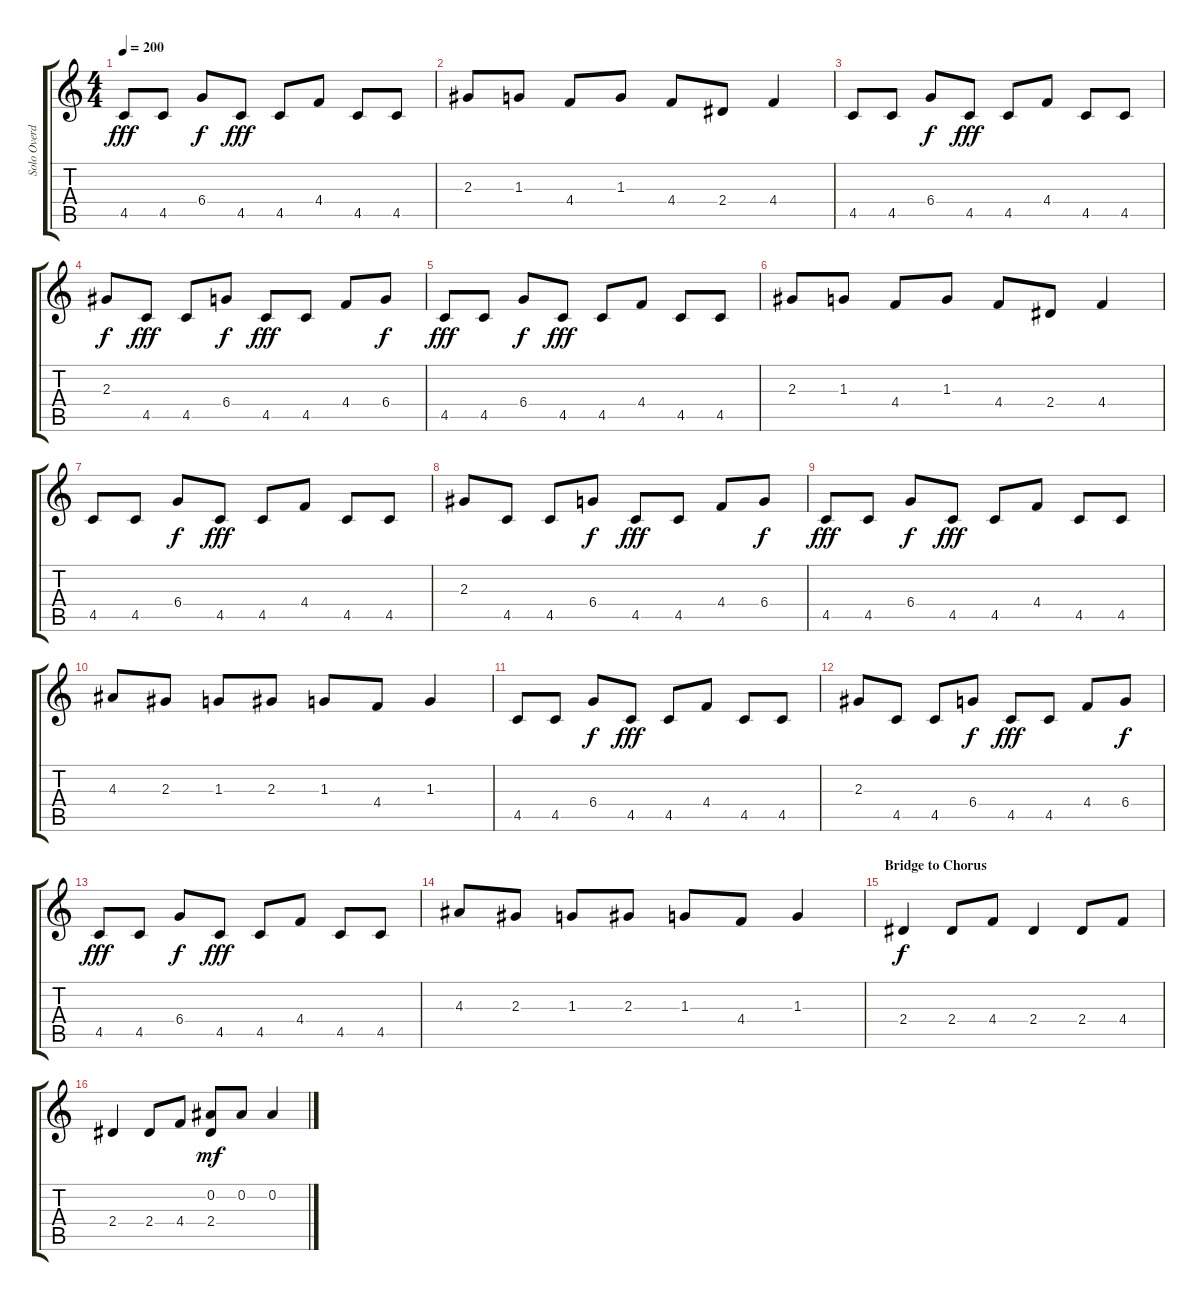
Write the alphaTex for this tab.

\track ("Solo Overdub" "Solo Overd") {instrument distortionguitar}
\staff {score tabs}
\tuning (Eb4 Bb3 Gb3 Db3 Ab2 Eb2) {hide}
\ts (4 4)
\tempo 200
\clef g2
\ks c
4.5.8{dy fff} 4.5.8 6.4.8{dy f} 4.5.8{dy fff} 4.5.8 4.4.8 4.5.8 4.5.8 |
2.3.8 1.3.8 4.4.8 1.3.8 4.4.8 2.4.8 4.4.4 |
4.5.8 4.5.8 6.4.8{dy f} 4.5.8{dy fff} 4.5.8 4.4.8 4.5.8 4.5.8 |
2.3.8{dy f} 4.5.8{dy fff} 4.5.8 6.4.8{dy f} 4.5.8{dy fff} 4.5.8 4.4.8 6.4.8{dy f} |
4.5.8{dy fff} 4.5.8 6.4.8{dy f} 4.5.8{dy fff} 4.5.8 4.4.8 4.5.8 4.5.8 |
2.3.8 1.3.8 4.4.8 1.3.8 4.4.8 2.4.8 4.4.4 |
4.5.8 4.5.8 6.4.8{dy f} 4.5.8{dy fff} 4.5.8 4.4.8 4.5.8 4.5.8 |
2.3.8 4.5.8 4.5.8 6.4.8{dy f} 4.5.8{dy fff} 4.5.8 4.4.8 6.4.8{dy f} |
4.5.8{dy fff} 4.5.8 6.4.8{dy f} 4.5.8{dy fff} 4.5.8 4.4.8 4.5.8 4.5.8 |
4.3.8 2.3.8 1.3.8 2.3.8 1.3.8 4.4.8 1.3.4 |
4.5.8 4.5.8 6.4.8{dy f} 4.5.8{dy fff} 4.5.8 4.4.8 4.5.8 4.5.8 |
2.3.8 4.5.8 4.5.8 6.4.8{dy f} 4.5.8{dy fff} 4.5.8 4.4.8 6.4.8{dy f} |
4.5.8{dy fff} 4.5.8 6.4.8{dy f} 4.5.8{dy fff} 4.5.8 4.4.8 4.5.8 4.5.8 |
4.3.8 2.3.8 1.3.8 2.3.8 1.3.8 4.4.8 1.3.4 |
\section ("" "Bridge to Chorus")
2.4.4{dy f} 2.4.8 4.4.8 2.4.4 2.4.8 4.4.8 |
2.4.4 2.4.8 4.4.8 (0.2 2.4).8{dy mf} 0.2.8 0.2.4
